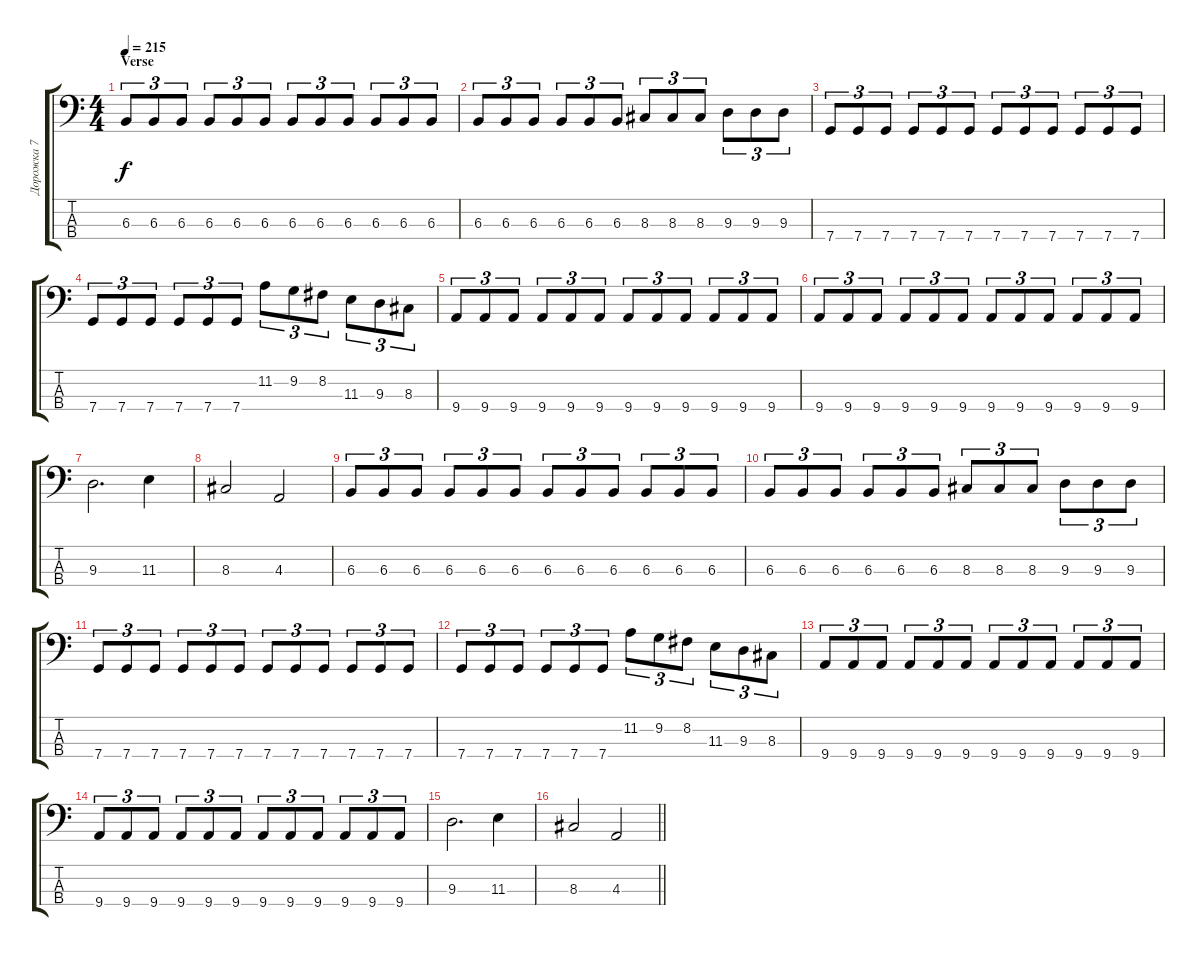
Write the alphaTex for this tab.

\track ("Дорожка 7" "Дорожка 7") {instrument electricbassfinger}
\staff {score tabs}
\tuning (Eb2 Bb1 F1 C1) {hide}
\ts (4 4)
\section ("" "Verse")
\tempo 215
\clef f4
\ks c
6.3.8{tu (3 2) dy f} 6.3.8{tu (3 2)} 6.3.8{tu (3 2)} 6.3.8{tu (3 2)} 6.3.8{tu (3 2)} 6.3.8{tu (3 2)} 6.3.8{tu (3 2)} 6.3.8{tu (3 2)} 6.3.8{tu (3 2)} 6.3.8{tu (3 2)} 6.3.8{tu (3 2)} 6.3.8{tu (3 2)} |
6.3.8{tu (3 2)} 6.3.8{tu (3 2)} 6.3.8{tu (3 2)} 6.3.8{tu (3 2)} 6.3.8{tu (3 2)} 6.3.8{tu (3 2)} 8.3.8{tu (3 2)} 8.3.8{tu (3 2)} 8.3.8{tu (3 2)} 9.3.8{tu (3 2)} 9.3.8{tu (3 2)} 9.3.8{tu (3 2)} |
7.4.8{tu (3 2)} 7.4.8{tu (3 2)} 7.4.8{tu (3 2)} 7.4.8{tu (3 2)} 7.4.8{tu (3 2)} 7.4.8{tu (3 2)} 7.4.8{tu (3 2)} 7.4.8{tu (3 2)} 7.4.8{tu (3 2)} 7.4.8{tu (3 2)} 7.4.8{tu (3 2)} 7.4.8{tu (3 2)} |
7.4.8{tu (3 2)} 7.4.8{tu (3 2)} 7.4.8{tu (3 2)} 7.4.8{tu (3 2)} 7.4.8{tu (3 2)} 7.4.8{tu (3 2)} 11.2.8{tu (3 2)} 9.2.8{tu (3 2)} 8.2.8{tu (3 2)} 11.3.8{tu (3 2)} 9.3.8{tu (3 2)} 8.3.8{tu (3 2)} |
9.4.8{tu (3 2)} 9.4.8{tu (3 2)} 9.4.8{tu (3 2)} 9.4.8{tu (3 2)} 9.4.8{tu (3 2)} 9.4.8{tu (3 2)} 9.4.8{tu (3 2)} 9.4.8{tu (3 2)} 9.4.8{tu (3 2)} 9.4.8{tu (3 2)} 9.4.8{tu (3 2)} 9.4.8{tu (3 2)} |
9.4.8{tu (3 2)} 9.4.8{tu (3 2)} 9.4.8{tu (3 2)} 9.4.8{tu (3 2)} 9.4.8{tu (3 2)} 9.4.8{tu (3 2)} 9.4.8{tu (3 2)} 9.4.8{tu (3 2)} 9.4.8{tu (3 2)} 9.4.8{tu (3 2)} 9.4.8{tu (3 2)} 9.4.8{tu (3 2)} |
9.3.2{d} 11.3.4 |
8.3.2 4.3.2 |
6.3.8{tu (3 2)} 6.3.8{tu (3 2)} 6.3.8{tu (3 2)} 6.3.8{tu (3 2)} 6.3.8{tu (3 2)} 6.3.8{tu (3 2)} 6.3.8{tu (3 2)} 6.3.8{tu (3 2)} 6.3.8{tu (3 2)} 6.3.8{tu (3 2)} 6.3.8{tu (3 2)} 6.3.8{tu (3 2)} |
6.3.8{tu (3 2)} 6.3.8{tu (3 2)} 6.3.8{tu (3 2)} 6.3.8{tu (3 2)} 6.3.8{tu (3 2)} 6.3.8{tu (3 2)} 8.3.8{tu (3 2)} 8.3.8{tu (3 2)} 8.3.8{tu (3 2)} 9.3.8{tu (3 2)} 9.3.8{tu (3 2)} 9.3.8{tu (3 2)} |
7.4.8{tu (3 2)} 7.4.8{tu (3 2)} 7.4.8{tu (3 2)} 7.4.8{tu (3 2)} 7.4.8{tu (3 2)} 7.4.8{tu (3 2)} 7.4.8{tu (3 2)} 7.4.8{tu (3 2)} 7.4.8{tu (3 2)} 7.4.8{tu (3 2)} 7.4.8{tu (3 2)} 7.4.8{tu (3 2)} |
7.4.8{tu (3 2)} 7.4.8{tu (3 2)} 7.4.8{tu (3 2)} 7.4.8{tu (3 2)} 7.4.8{tu (3 2)} 7.4.8{tu (3 2)} 11.2.8{tu (3 2)} 9.2.8{tu (3 2)} 8.2.8{tu (3 2)} 11.3.8{tu (3 2)} 9.3.8{tu (3 2)} 8.3.8{tu (3 2)} |
9.4.8{tu (3 2)} 9.4.8{tu (3 2)} 9.4.8{tu (3 2)} 9.4.8{tu (3 2)} 9.4.8{tu (3 2)} 9.4.8{tu (3 2)} 9.4.8{tu (3 2)} 9.4.8{tu (3 2)} 9.4.8{tu (3 2)} 9.4.8{tu (3 2)} 9.4.8{tu (3 2)} 9.4.8{tu (3 2)} |
9.4.8{tu (3 2)} 9.4.8{tu (3 2)} 9.4.8{tu (3 2)} 9.4.8{tu (3 2)} 9.4.8{tu (3 2)} 9.4.8{tu (3 2)} 9.4.8{tu (3 2)} 9.4.8{tu (3 2)} 9.4.8{tu (3 2)} 9.4.8{tu (3 2)} 9.4.8{tu (3 2)} 9.4.8{tu (3 2)} |
9.3.2{d} 11.3.4 |
\barLineRight lightlight
8.3.2 4.3.2
